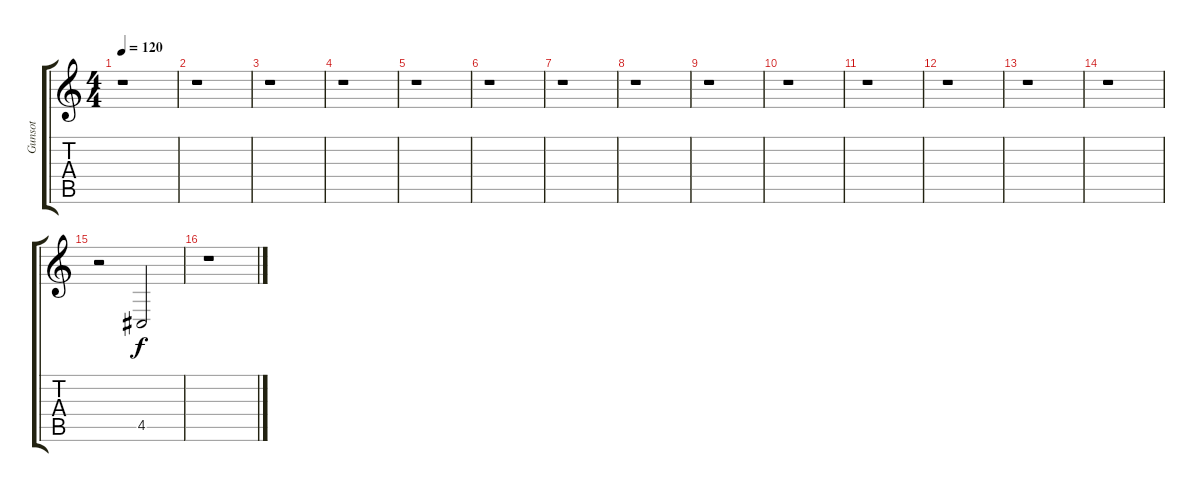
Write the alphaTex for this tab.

\track ("Gunsot    " "Gunsot    ") {instrument gunshot}
\staff {score tabs}
\tuning (E4 B3 G3 D3 A2 E2) {hide}
\ts (4 4)
\tempo 120
\clef g2
\ks c
r.1{dy f} |
r.1 |
r.1 |
r.1 |
r.1 |
r.1 |
r.1 |
r.1 |
r.1 |
r.1 |
r.1 |
r.1 |
r.1 |
r.1 |
r.2 4.5.2 |
r.1
